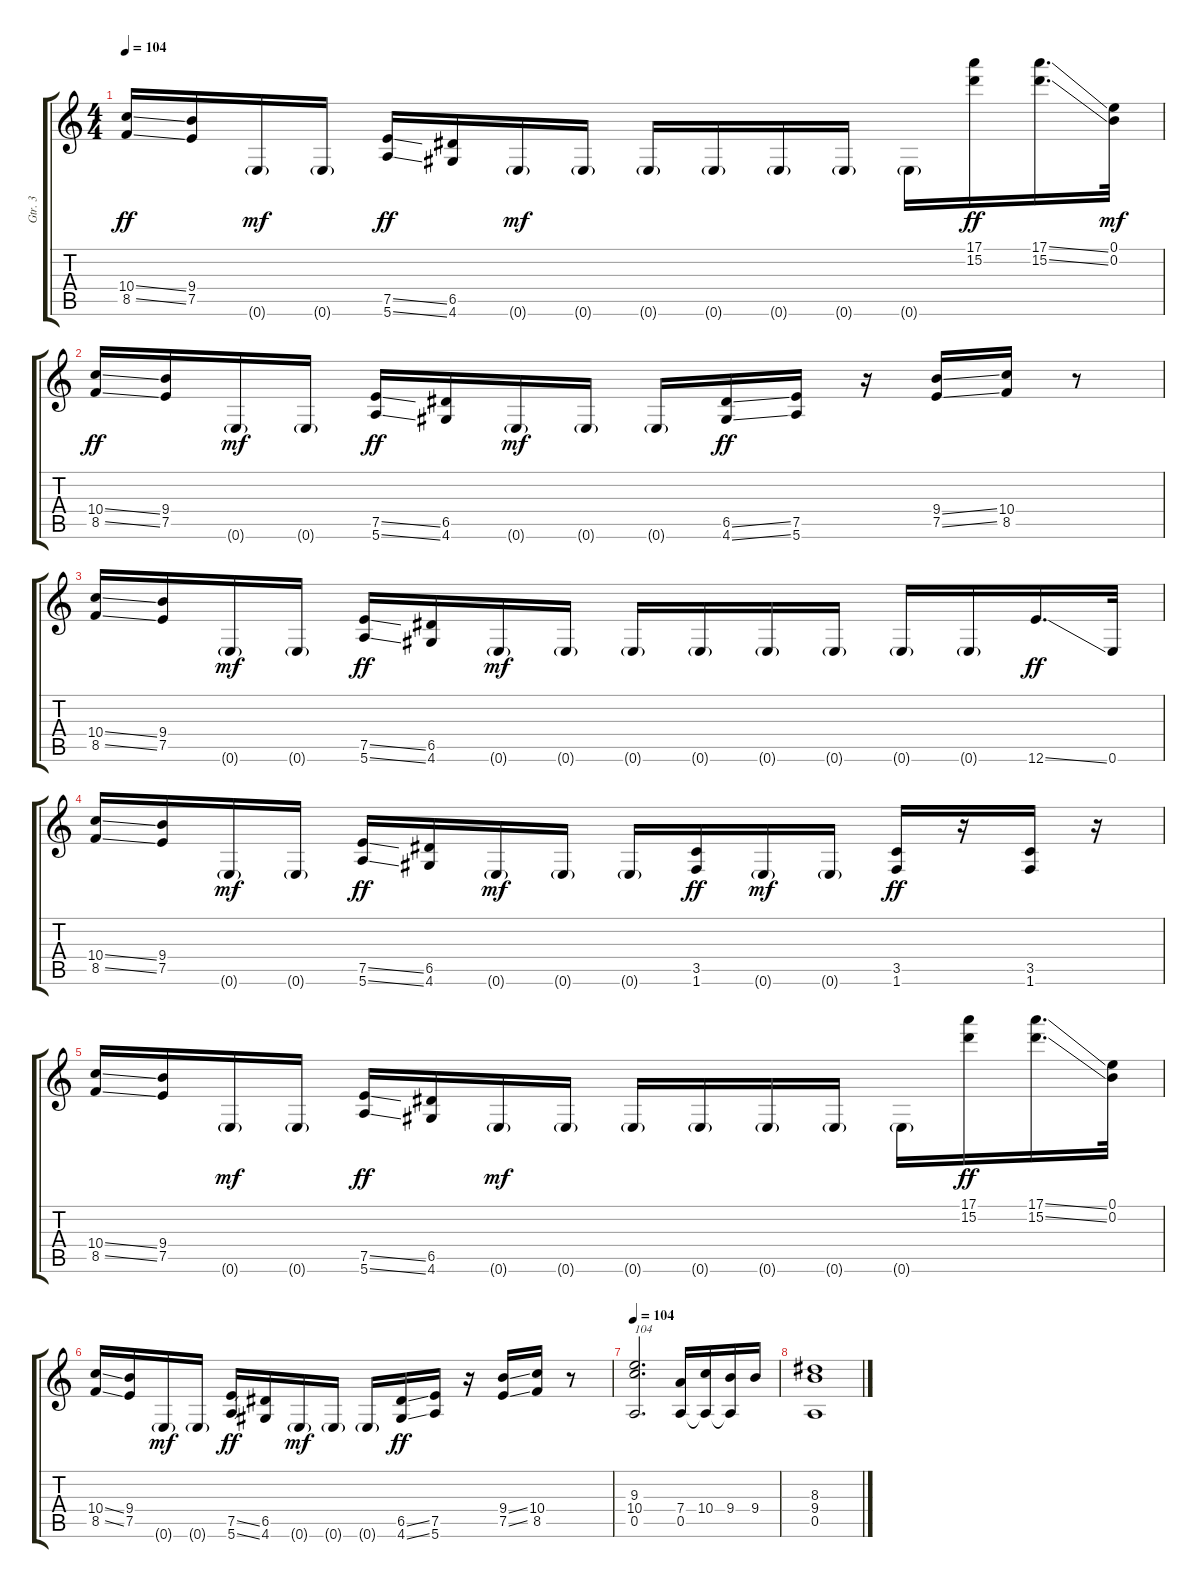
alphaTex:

\track ("Gtr. 3" "Gtr. 3") {instrument distortionguitar}
\staff {score tabs}
\tuning (E4 B3 G3 D3 A2 E2) {hide}
\ts (4 4)
\tempo 104
\clef g2
\ks c
(10.4{ss} 8.5{ss}).16{dy ff} (9.4 7.5).16 0.6{g}.16{dy mf} 0.6{g}.16 (7.5{ss} 5.6{ss}).16{dy ff} (6.5 4.6).16 0.6{g}.16{dy mf} 0.6{g}.16 0.6{g}.16 0.6{g}.16 0.6{g}.16 0.6{g}.16 0.6{g}.16 (17.1 15.2).16{dy ff} (17.1{ss} 15.2{ss}).16{d} (0.1 0.2).32{dy mf} |
(10.4{ss} 8.5{ss}).16{dy ff} (9.4 7.5).16 0.6{g}.16{dy mf} 0.6{g}.16 (7.5{ss} 5.6{ss}).16{dy ff} (6.5 4.6).16 0.6{g}.16{dy mf} 0.6{g}.16 0.6{g}.16 (6.5{ss} 4.6{ss}).16{dy ff} (7.5 5.6).16 r.16 (9.4{ss} 7.5{ss}).16 (10.4 8.5).16 r.8 |
(10.4{ss} 8.5{ss}).16 (9.4 7.5).16 0.6{g}.16{dy mf} 0.6{g}.16 (7.5{ss} 5.6{ss}).16{dy ff} (6.5 4.6).16 0.6{g}.16{dy mf} 0.6{g}.16 0.6{g}.16 0.6{g}.16 0.6{g}.16 0.6{g}.16 0.6{g}.16 0.6{g}.16 12.6{ss}.16{d dy ff} 0.6.32 |
(10.4{ss} 8.5{ss}).16 (9.4 7.5).16 0.6{g}.16{dy mf} 0.6{g}.16 (7.5{ss} 5.6{ss}).16{dy ff} (6.5 4.6).16 0.6{g}.16{dy mf} 0.6{g}.16 0.6{g}.16 (3.5 1.6).16{dy ff} 0.6{g}.16{dy mf} 0.6{g}.16 (3.5 1.6).16{dy ff} r.16 (3.5 1.6).16 r.16 |
(10.4{ss} 8.5{ss}).16 (9.4 7.5).16 0.6{g}.16{dy mf} 0.6{g}.16 (7.5{ss} 5.6{ss}).16{dy ff} (6.5 4.6).16 0.6{g}.16{dy mf} 0.6{g}.16 0.6{g}.16 0.6{g}.16 0.6{g}.16 0.6{g}.16 0.6{g}.16 (17.1 15.2).16{dy ff} (17.1{ss} 15.2{ss}).16{d} (0.1 0.2).32 |
(10.4{ss} 8.5{ss}).16 (9.4 7.5).16 0.6{g}.16{dy mf} 0.6{g}.16 (7.5{ss} 5.6{ss}).16{dy ff} (6.5 4.6).16 0.6{g}.16{dy mf} 0.6{g}.16 0.6{g}.16 (6.5{ss} 4.6{ss}).16{dy ff} (7.5 5.6).16 r.16 (9.4{ss} 7.5{ss}).16 (10.4 8.5).16 r.8 |
\tempo 104
(9.3 10.4 0.5).2{d txt "104"} (7.4 0.5).16 (10.4 0.5{t}).16 (9.4 0.5{t}).16 9.4.16 |
(8.3 9.4 0.5).1
